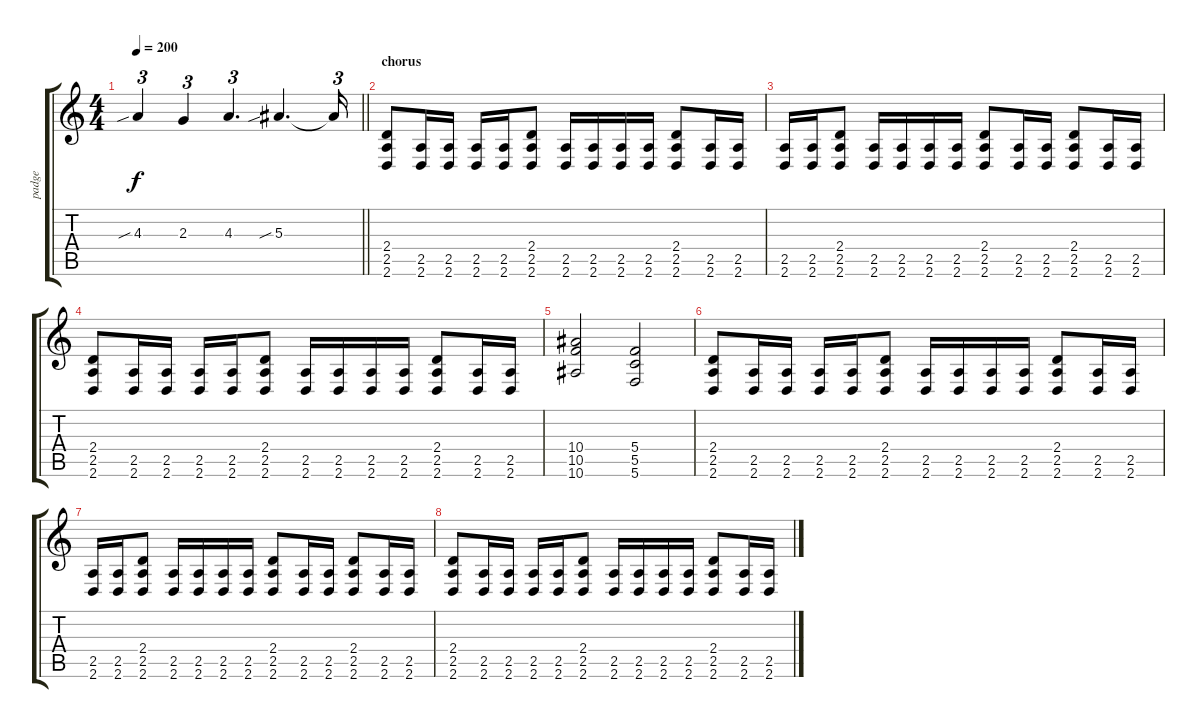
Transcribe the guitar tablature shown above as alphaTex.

\track ("padge" "padge") {instrument distortionguitar}
\staff {score tabs}
\tuning (D4 A3 F3 C3 G2 C2) {hide}
\ts (4 4)
\tempo 200
\clef g2
\barLineRight lightlight
\ks c
4.3{sib}.4{tu (3 2) dy f} 2.3.4{tu (3 2)} 4.3.4{d tu (3 2)} 5.3{sib}.4{d} 5.3{t}.16{tu (3 2)} |
\section ("" "chorus")
(2.4 2.5 2.6).8 (2.5 2.6).16 (2.5 2.6).16 (2.5 2.6).16 (2.5 2.6).16 (2.4 2.5 2.6).8 (2.5 2.6).16 (2.5 2.6).16 (2.5 2.6).16 (2.5 2.6).16 (2.4 2.5 2.6).8 (2.5 2.6).16 (2.5 2.6).16 |
(2.5 2.6).16 (2.5 2.6).16 (2.4 2.5 2.6).8 (2.5 2.6).16 (2.5 2.6).16 (2.5 2.6).16 (2.5 2.6).16 (2.4 2.5 2.6).8 (2.5 2.6).16 (2.5 2.6).16 (2.4 2.5 2.6).8 (2.5 2.6).16 (2.5 2.6).16 |
(2.4 2.5 2.6).8 (2.5 2.6).16 (2.5 2.6).16 (2.5 2.6).16 (2.5 2.6).16 (2.4 2.5 2.6).8 (2.5 2.6).16 (2.5 2.6).16 (2.5 2.6).16 (2.5 2.6).16 (2.4 2.5 2.6).8 (2.5 2.6).16 (2.5 2.6).16 |
(10.4 10.5 10.6).2 (5.4 5.5 5.6).2 |
(2.4 2.5 2.6).8 (2.5 2.6).16 (2.5 2.6).16 (2.5 2.6).16 (2.5 2.6).16 (2.4 2.5 2.6).8 (2.5 2.6).16 (2.5 2.6).16 (2.5 2.6).16 (2.5 2.6).16 (2.4 2.5 2.6).8 (2.5 2.6).16 (2.5 2.6).16 |
(2.5 2.6).16 (2.5 2.6).16 (2.4 2.5 2.6).8 (2.5 2.6).16 (2.5 2.6).16 (2.5 2.6).16 (2.5 2.6).16 (2.4 2.5 2.6).8 (2.5 2.6).16 (2.5 2.6).16 (2.4 2.5 2.6).8 (2.5 2.6).16 (2.5 2.6).16 |
(2.4 2.5 2.6).8 (2.5 2.6).16 (2.5 2.6).16 (2.5 2.6).16 (2.5 2.6).16 (2.4 2.5 2.6).8 (2.5 2.6).16 (2.5 2.6).16 (2.5 2.6).16 (2.5 2.6).16 (2.4 2.5 2.6).8 (2.5 2.6).16 (2.5 2.6).16
